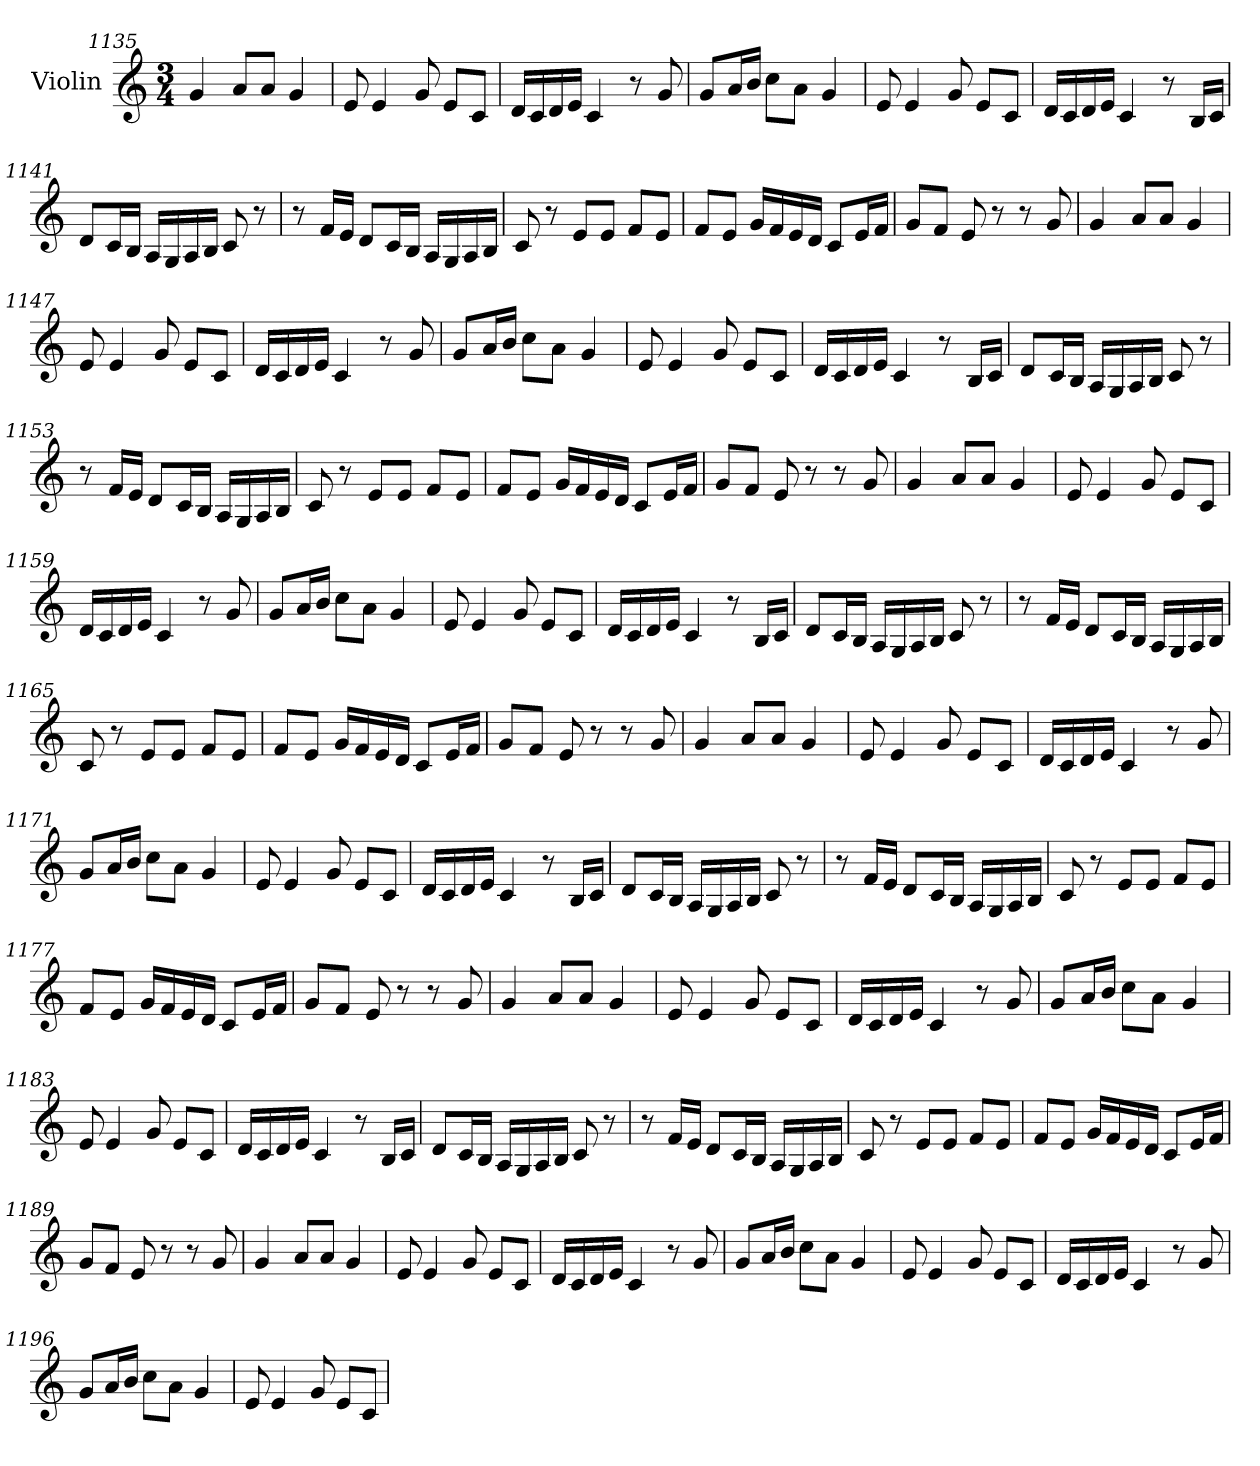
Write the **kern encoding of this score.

**kern
*part1
*staff1
*I"Violin
*clefG2
*k[]
*M3/4
=1135
4g/
8a/L
8a/J
4g/
=1136
8e/
4e/
8g/
8e/L
8c/J
=1137
16d/LL
16c/
16d/
16e/JJ
4c/
8r
8g/
=1138
8g/L
16a/L
16b/JJ
8cc\L
8a\J
4g/
=1139
8e/
4e/
8g/
8e/L
8c/J
!!LO:LB:g=z
=1140
16d/LL
16c/
16d/
16e/JJ
4c/
8r
16B/LL
16c/JJ
=1141
8d/L
16c/L
16B/JJ
16A/LL
16G/
16A/
16B/JJ
8c/
8r
=1142
8r
16f/LL
16e/JJ
8d/L
16c/L
16B/JJ
16A/LL
16G/
16A/
16B/JJ
=1143
8c/
8r
8e/L
8e/J
8f/L
8e/J
!!LO:LB:g=z
=1144
8f/L
8e/J
16g/LL
16f/
16e/
16d/JJ
8c/L
16e/L
16f/JJ
=1145
8g/L
8f/J
8e/
8r
8r
8g/
=1146
4g/
8a/L
8a/J
4g/
=1147
8e/
4e/
8g/
8e/L
8c/J
=1148
16d/LL
16c/
16d/
16e/JJ
4c/
8r
8g/
!!LO:LB:g=z
=1149
8g/L
16a/L
16b/JJ
8cc\L
8a\J
4g/
=1150
8e/
4e/
8g/
8e/L
8c/J
=1151
16d/LL
16c/
16d/
16e/JJ
4c/
8r
16B/LL
16c/JJ
=1152
8d/L
16c/L
16B/JJ
16A/LL
16G/
16A/
16B/JJ
8c/
8r
!!LO:LB:g=z
=1153
8r
16f/LL
16e/JJ
8d/L
16c/L
16B/JJ
16A/LL
16G/
16A/
16B/JJ
=1154
8c/
8r
8e/L
8e/J
8f/L
8e/J
=1155
8f/L
8e/J
16g/LL
16f/
16e/
16d/JJ
8c/L
16e/L
16f/JJ
=1156
8g/L
8f/J
8e/
8r
8r
8g/
=1157
4g/
8a/L
8a/J
4g/
!!LO:LB:g=z
=1158
8e/
4e/
8g/
8e/L
8c/J
=1159
16d/LL
16c/
16d/
16e/JJ
4c/
8r
8g/
=1160
8g/L
16a/L
16b/JJ
8cc\L
8a\J
4g/
=1161
8e/
4e/
8g/
8e/L
8c/J
=1162
16d/LL
16c/
16d/
16e/JJ
4c/
8r
16B/LL
16c/JJ
!!LO:PB:g=z
=1163
8d/L
16c/L
16B/JJ
16A/LL
16G/
16A/
16B/JJ
8c/
8r
=1164
8r
16f/LL
16e/JJ
8d/L
16c/L
16B/JJ
16A/LL
16G/
16A/
16B/JJ
=1165
8c/
8r
8e/L
8e/J
8f/L
8e/J
=1166
8f/L
8e/J
16g/LL
16f/
16e/
16d/JJ
8c/L
16e/L
16f/JJ
!!LO:LB:g=z
=1167
8g/L
8f/J
8e/
8r
8r
8g/
=1168
4g/
8a/L
8a/J
4g/
=1169
8e/
4e/
8g/
8e/L
8c/J
=1170
16d/LL
16c/
16d/
16e/JJ
4c/
8r
8g/
=1171
8g/L
16a/L
16b/JJ
8cc\L
8a\J
4g/
=1172
8e/
4e/
8g/
8e/L
8c/J
!!LO:LB:g=z
=1173
16d/LL
16c/
16d/
16e/JJ
4c/
8r
16B/LL
16c/JJ
=1174
8d/L
16c/L
16B/JJ
16A/LL
16G/
16A/
16B/JJ
8c/
8r
=1175
8r
16f/LL
16e/JJ
8d/L
16c/L
16B/JJ
16A/LL
16G/
16A/
16B/JJ
=1176
8c/
8r
8e/L
8e/J
8f/L
8e/J
!!LO:LB:g=z
=1177
8f/L
8e/J
16g/LL
16f/
16e/
16d/JJ
8c/L
16e/L
16f/JJ
=1178
8g/L
8f/J
8e/
8r
8r
8g/
=1179
4g/
8a/L
8a/J
4g/
=1180
8e/
4e/
8g/
8e/L
8c/J
=1181
16d/LL
16c/
16d/
16e/JJ
4c/
8r
8g/
!!LO:LB:g=z
=1182
8g/L
16a/L
16b/JJ
8cc\L
8a\J
4g/
=1183
8e/
4e/
8g/
8e/L
8c/J
=1184
16d/LL
16c/
16d/
16e/JJ
4c/
8r
16B/LL
16c/JJ
=1185
8d/L
16c/L
16B/JJ
16A/LL
16G/
16A/
16B/JJ
8c/
8r
!!LO:LB:g=z
=1186
8r
16f/LL
16e/JJ
8d/L
16c/L
16B/JJ
16A/LL
16G/
16A/
16B/JJ
=1187
8c/
8r
8e/L
8e/J
8f/L
8e/J
=1188
8f/L
8e/J
16g/LL
16f/
16e/
16d/JJ
8c/L
16e/L
16f/JJ
=1189
8g/L
8f/J
8e/
8r
8r
8g/
=1190
4g/
8a/L
8a/J
4g/
!!LO:LB:g=z
=1191
8e/
4e/
8g/
8e/L
8c/J
=1192
16d/LL
16c/
16d/
16e/JJ
4c/
8r
8g/
=1193
8g/L
16a/L
16b/JJ
8cc\L
8a\J
4g/
=1194
8e/
4e/
8g/
8e/L
8c/J
=1195
16d/LL
16c/
16d/
16e/JJ
4c/
8r
8g/
!!LO:LB:g=z
=1196
8g/L
16a/L
16b/JJ
8cc\L
8a\J
4g/
=1197
8e/
4e/
8g/
8e/L
8c/J
=
*-
